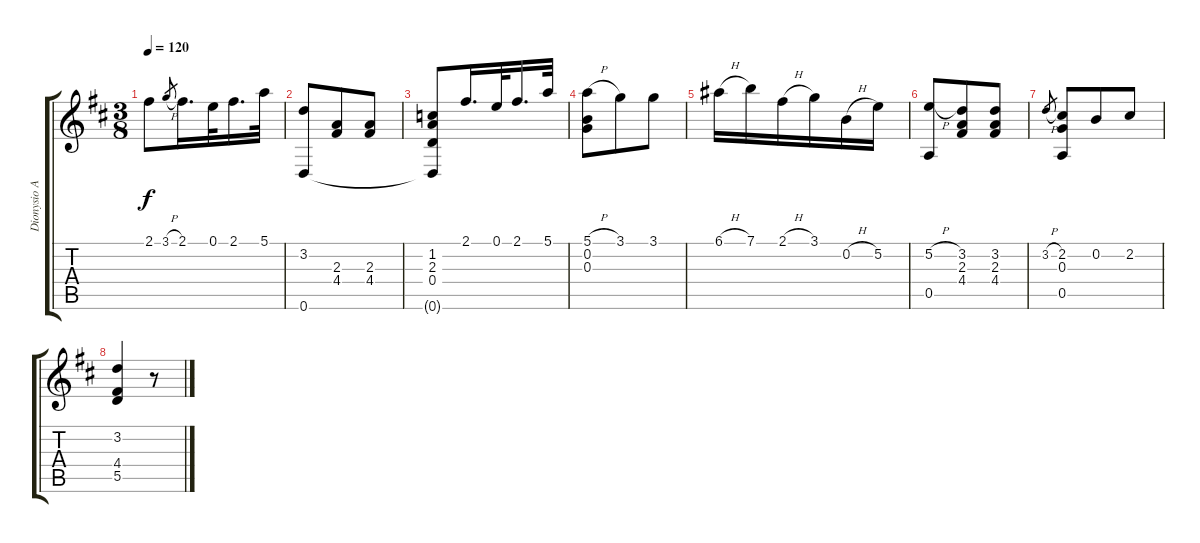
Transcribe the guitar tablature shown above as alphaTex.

\track ("Dionysio Aguado" "Dionysio A") {instrument acousticguitarnylon}
\staff {score tabs}
\tuning (E4 B3 G3 D3 A2 D2) {hide}
\ts (3 8)
\tempo 120
\clef g2
\ks d
2.1.8{dy f} 3.1{h}.8{gr} 2.1.16{d} 0.1.32 2.1.16{d} 5.1.32 |
(3.2 0.6).8 (2.3 4.4).8 (2.3 4.4).8 |
(1.2 2.3 0.4 0.6{t}).8 2.1.16{d} 0.1.32 2.1.16{d} 5.1.32 |
(5.1{h} 0.2 0.3).8 3.1.8 3.1.8 |
6.1{h}.16 7.1.16 2.1{h}.16 3.1.16 0.2{h}.16 5.2.16 |
(5.2{h} 0.5).8 (3.2 2.3 4.4).8 (3.2 2.3 4.4).8 |
3.2{h}.8{gr} (2.2 0.3 0.5).8 0.2.8 2.2.8 |
(3.2 4.4 5.5).4 r.8
